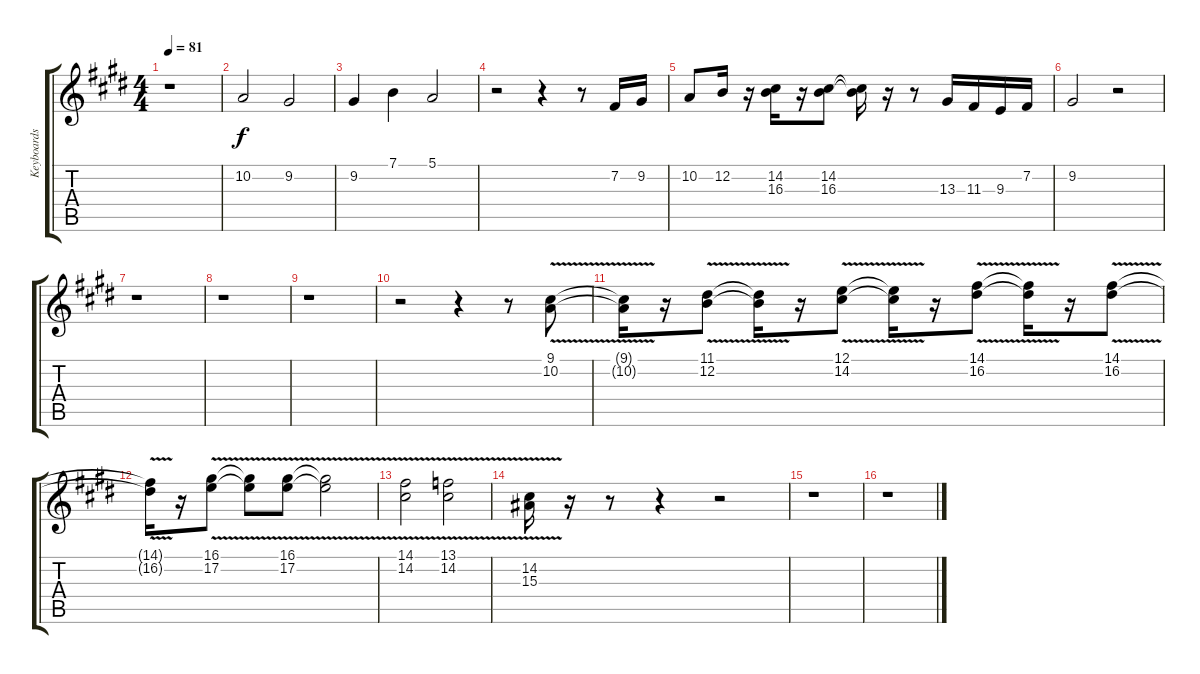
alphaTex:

\track ("Keyboards" "Keyboards") {instrument pad3polysynth}
\staff {score tabs}
\tuning (E4 B3 G3 D3 A2 E2) {hide}
\ts (4 4)
\tempo 81
\clef g2
\ks c#minor
r.1{dy f} |
10.2.2 9.2.2 |
9.2.4 7.1.4 5.1.2 |
\ks e
r.2 r.4 r.8 7.2.16 9.2.16 |
\ks c#minor
10.2.8 12.2.16 r.16 (14.2 16.3).16 r.16 (14.2 16.3).8 (14.2{t} 16.3{t}).16 r.16 r.8 13.3.16 11.3.16 9.3.16 7.2.16 |
9.2.2 r.2 |
r.1 |
\ks e
r.1 |
\ks c#minor
r.1 |
r.2 r.4 r.8 (9.1{v} 10.2{v}).8 |
(9.1{t} 10.2{t}).16 r.16 (11.1{v} 12.2{v}).8 (11.1{t} 12.2{t}).16 r.16 (12.1{v} 14.2{v}).8 (12.1{t} 14.2{t}).16 r.16 (14.1{v} 16.2{v}).8 (14.1{t} 16.2{t}).16 r.16 (14.1{v} 16.2{v}).8 |
\ks e
(14.1{t} 16.2{t}).16 r.16 (16.1{v} 17.2{v}).8 (16.1{t} 17.2{t}).8 (16.1{v} 17.2{v}).8 (16.1{t} 17.2{t}).2 |
\ks c#minor
(14.1{v} 14.2{v}).2 (13.1{v} 14.2{v}).2 |
(14.2{v} 15.3{v}).16 r.16 r.8 r.4 r.2 |
r.1 |
\ks e
r.1
